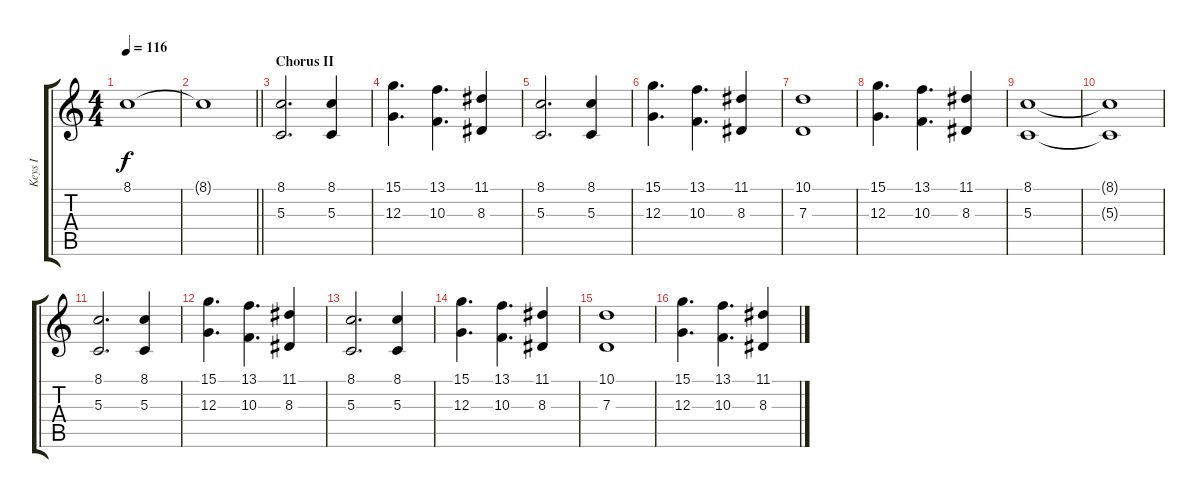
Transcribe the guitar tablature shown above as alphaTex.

\track ("Keys I" "Keys I") {instrument synthstrings1}
\staff {score tabs}
\tuning (E4 B3 G3 D3 A2 E2) {hide}
\ts (4 4)
\tempo 116
\clef g2
\ks c
8.1.1{dy f} |
\barLineRight lightlight
8.1{t}.1 |
\section ("" "Chorus II")
(8.1 5.3).2{d volume 14 instrument acousticgrandpiano} (8.1 5.3).4 |
(15.1 12.3).4{d} (13.1 10.3).4{d} (11.1 8.3).4 |
(8.1 5.3).2{d} (8.1 5.3).4 |
(15.1 12.3).4{d} (13.1 10.3).4{d} (11.1 8.3).4 |
(10.1 7.3).1 |
(15.1 12.3).4{d} (13.1 10.3).4{d} (11.1 8.3).4 |
(8.1 5.3).1 |
(8.1{t} 5.3{t}).1 |
(8.1 5.3).2{d} (8.1 5.3).4 |
(15.1 12.3).4{d} (13.1 10.3).4{d} (11.1 8.3).4 |
(8.1 5.3).2{d} (8.1 5.3).4 |
(15.1 12.3).4{d} (13.1 10.3).4{d} (11.1 8.3).4 |
(10.1 7.3).1 |
(15.1 12.3).4{d} (13.1 10.3).4{d} (11.1 8.3).4
